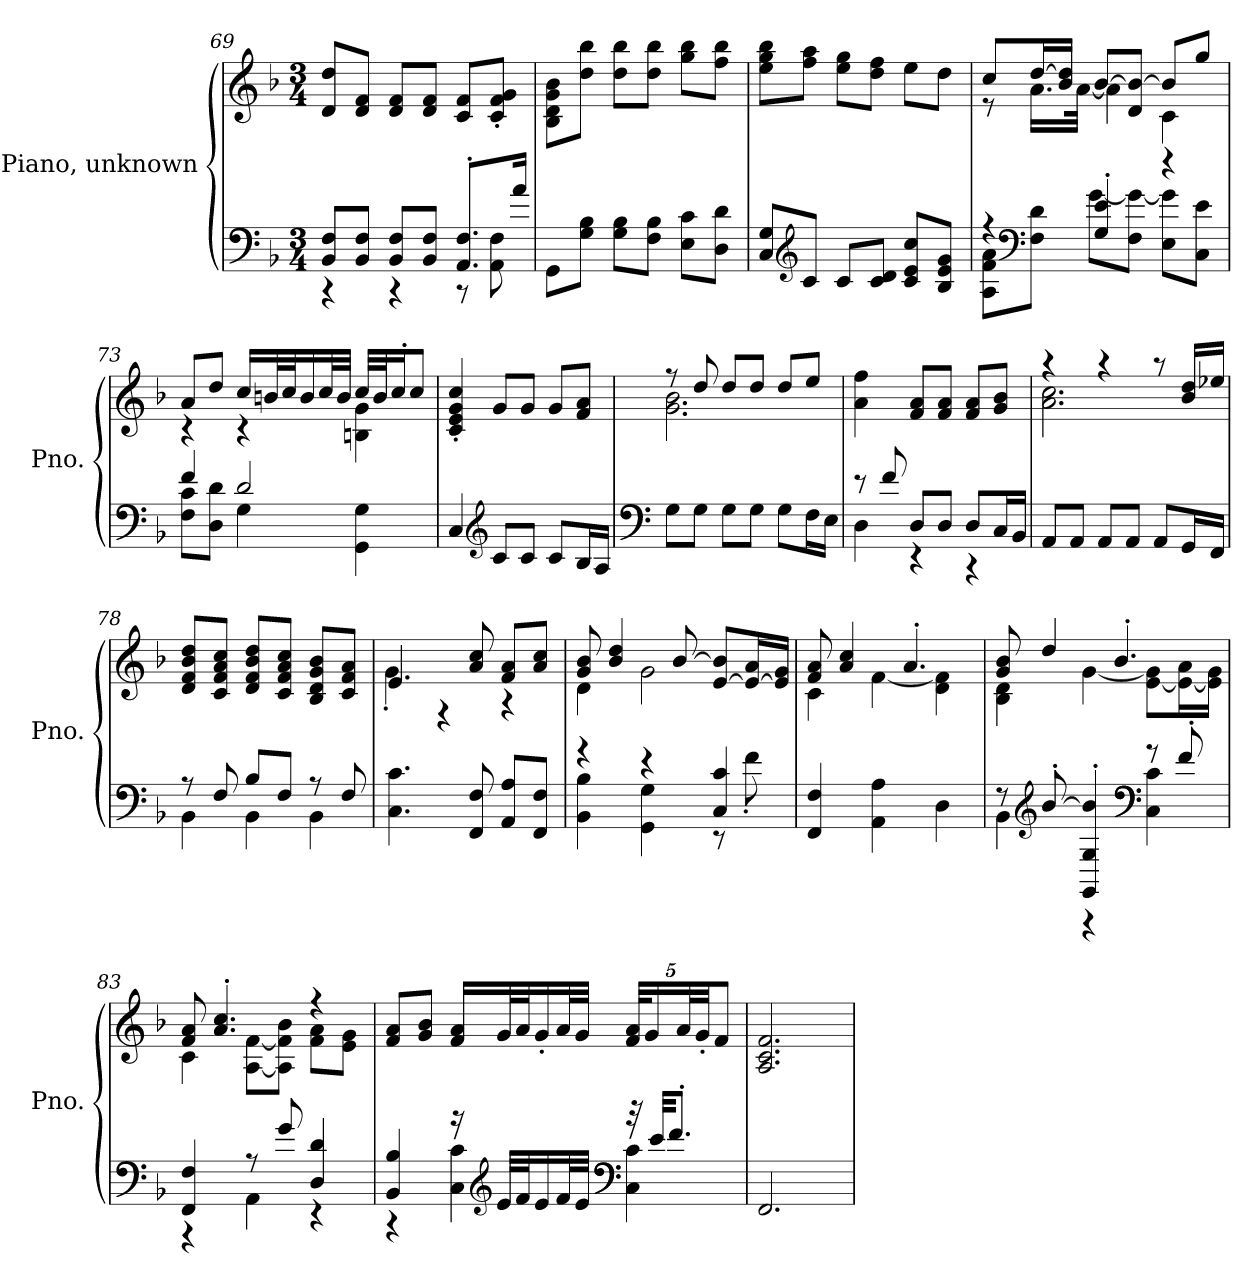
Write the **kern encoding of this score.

**kern	**kern
*part1	*part1
*staff2	*staff1
*I"Piano, unknown	*
*I'Pno.	*
*clefF4	*clefG2
*k[b-]	*k[b-]
*M3/4	*M3/4
=69	=69
*^	*
8BB-/ 8F/L	4r	8d/ 8dd/L
8BB-/ 8F/J	.	8d/ 8f/J
8BB-/ 8F/L	4r	8d/ 8f/L
8BB-/ 8F/J	.	8d/ 8f/J
8.AA/' 8.F/'L	8r	8c/ 8f/L
.	8AA\ 8F\	8c/' 8f/' 8g/'J
16a/Jk	.	.
*v	*v	*
!!LO:LB:g=z
=70	=70
8GG\L	8B-\ 8d\ 8g\ 8b-\L
8G\ 8B-\J	8dd\ 8bb-\J
8G\ 8B-\L	8dd\ 8bb-\L
8F\ 8B-\J	8dd\ 8bb-\J
8E\ 8c\L	8gg\ 8bb-\L
8D\ 8d\J	8ff\ 8bb-\J
=71	=71
8C/ 8G/L	8ee\ 8gg\ 8bb-\L
*clefG2	*
8c/J	8ff\ 8aa\J
8c/L	8ee\ 8gg\L
8c/ 8d/J	8dd\ 8ff\J
8c/ 8e/ 8cc/L	8ee\L
8B-/ 8e/ 8g/J	8dd\J
=72	=72
*^	*^
4r	8A\ 8f\ 8a\L	8cc/L	8r
*clefF4	*	*	*
.	8F\ 8d\J	[16dd/L	16.a\LL
.	.	16b-/ 16dd/]JJ	.
.	.	.	[32a\JJk
4G/' 4e/'	[8g\L	[8b-/L	4a\]
.	8F\ 8g\_J	8d/ 8b-/_J	.
4r	8E\ 8g\]L	8b-/L]	4c\
.	8C\ 8e\J	8gg/J	.
!!LO:LB:g=z	!!
=73	=73	=73	=73
4f/	8F\ 8c\L	8a/L	4r
.	8D\ 8d\J	8dd/J	.
2d/	4G\	16cc/LL	4r
.	.	32bn/L	.
.	.	32cc/J	.
.	.	16b/	.
.	.	32cc/L	.
.	.	32b/JJJ	.
.	4GG\ 4G\	32cc/LLL	4Bn\ 4g\
.	.	32b/J	.
.	.	16cc'/J	.
.	.	8cc/J	.
*v	*v	*	*
*	*v	*v
=74	=74
4C/	4c/' 4e/' 4g/' 4cc/'
*clefG2	*
8c/L	8g/L
8c/J	8g/J
8c/L	8g/L
16B-/L	8f/ 8a/J
16A/JJ	.
=75	=75
*clefF4	*
*	*^
8G\L	8r	2.g\ 2.b-\
8G\J	8dd/	.
8G\L	8dd/L	.
8G\J	8dd/J	.
8G\L	8dd/L	.
16F\L	8ee/J	.
16E\JJ	.	.
*	*v	*v
=76	=76
*^	*
8r	4D\	4a\ 4ff\
8f/	.	.
8D/L	4r	8f/ 8a/L
8D/J	.	8f/ 8a/J
8D/L	4r	8f/ 8a/L
16C/L	.	8g/ 8b-/J
16BB-/JJ	.	.
*v	*v	*
!!LO:LB:g=z
=77	=77
*	*^
8AA/L	4r	2.a\ 2.cc\
8AA/J	.	.
8AA/L	4r	.
8AA/J	.	.
8AA/L	8r	.
16GG/L	16b-/ 16dd/LL	.
16FF/JJ	16ee-X/JJ	.
*	*v	*v
=78	=78
*^	*
8r	4BB-\	8d/ 8f/ 8b-/ 8dd/L
8F/	.	8c/ 8f/ 8a/ 8cc/J
8B-/L	4BB-\	8d/ 8f/ 8b-/ 8dd/L
8F/J	.	8c/ 8f/ 8a/ 8cc/J
8r	4BB-\	8B-/ 8d/ 8g/ 8b-/L
8F/	.	8c/ 8f/ 8a/J
*v	*v	*
=79	=79
*	*^
4.C\ 4.c\	4.e/	4g'\
.	.	4r
8FF/ 8F/	8a/ 8cc/	.
8AA/ 8A/L	8f/ 8a/L	4r
8FF/ 8F/J	8a/ 8cc/J	.
=80	=80	=80
*^	*	*
4r	4BB-\ 4B-\	8g/ 8b-/	4d\
.	.	4b-/ 4dd/	.
4r	4GG\ 4G\	.	2g\
.	.	[8b-/	.
4C/ 4c/	8r	[8e/ 8b-/]L	.
.	8f'\	16e/_ 16a/L	.
.	.	16e/] 16g/JJ	.
*v	*v	*	*
=81	=81	=81
4FF/ 4F/	8f/ 8a/	4c\
.	4a/ 4cc/	.
4AA\ 4A\	.	[4f\
.	4.a'/	.
4D\	.	4d\ 4f\]
!!LO:PB:g=z	!!
=82	=82	=82
*^	*	*
8r	4BB-\	8g/ 8b-/	4B-\ 4d\
*clefG2	*	*	*
[8b-'/	.	4dd/	.
4GG/' 4G/' 4b-/]'	4r	.	[4g\
.	.	4.b-'/	.
*clefF4	*	*	*
8r	4C\ 4c\	.	[8e\ 8g\]L
8f'/	.	.	16e\_ 16a\L
.	.	.	16e\] 16g\JJ
=83	=83	=83	=83
4FF/ 4F/	4r	8f/ 8a/	4c\
.	.	4.a/' 4.cc/'	.
8r	4AA\	.	[8A\ [8f\L
8g/	.	.	8A\] 8f\] 8b-\J
4D/ 4d/	4r	4r	8f\ 8a\L
.	.	.	8e\ 8g\J
*	*	*v	*v
=84	=84	=84
4BB-/ 4B-/	4r	8f/ 8a/L
.	.	8g/ 8b-/J
16r	4C\ 4c\	16f/ 16a/LL
*clefG2	*	*
32e/LLL	.	32g/L
32f/J	.	32a/J
16e/	.	16g'/
32f/L	.	32a/L
32e/JJJ	.	32g/JJJ
*clefF4	*	*
*	*	*Xbrackettup
32r	4C\ 4c\	40f/ 40a/KLL
.	.	20g/
32e/KKL	.	.
8.f'/J	.	.
.	.	40a/L
.	.	40g'/JJ
.	.	8f/J
*v	*v	*
=85	=85
2.FF/	2.A/ 2.c/ 2.f/
=	=
*-	*-
